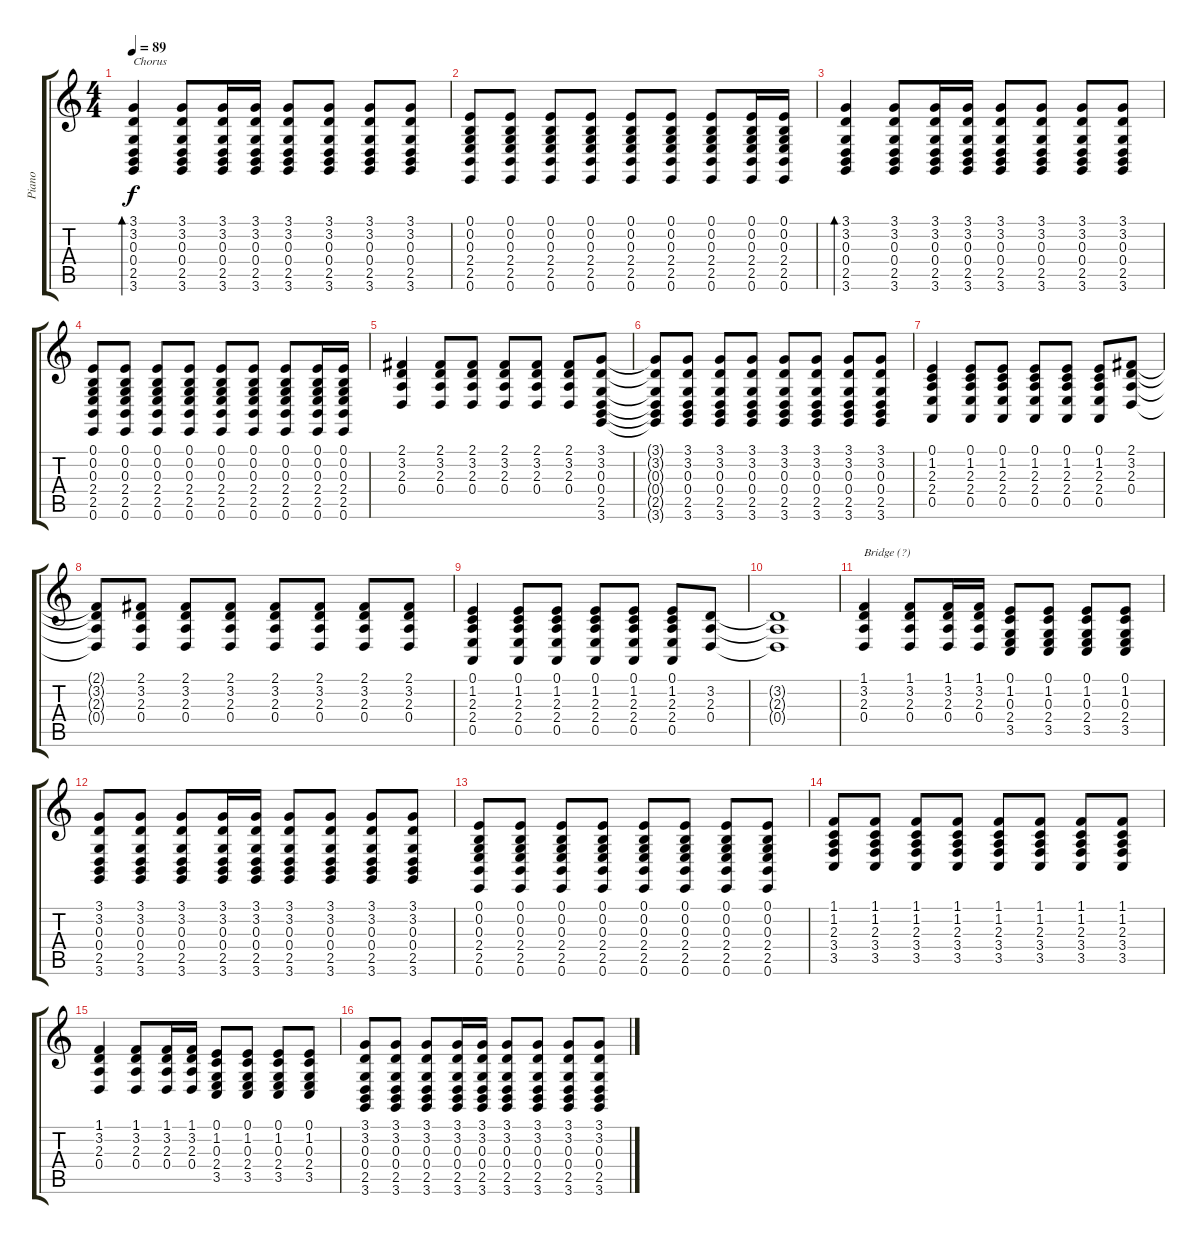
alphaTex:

\track ("Piano" "Piano") {instrument brightacousticpiano}
\staff {score tabs}
\tuning (E4 B3 G3 D3 A2 E2) {hide}
\ts (4 4)
\tempo 89
\clef g2
\ks c
(3.1 3.2 0.3 0.4 2.5 3.6).4{bd 60 txt "Chorus" dy f} (3.1 3.2 0.3 0.4 2.5 3.6).8 (3.1 3.2 0.3 0.4 2.5 3.6).16 (3.1 3.2 0.3 0.4 2.5 3.6).16 (3.1 3.2 0.3 0.4 2.5 3.6).8 (3.1 3.2 0.3 0.4 2.5 3.6).8 (3.1 3.2 0.3 0.4 2.5 3.6).8 (3.1 3.2 0.3 0.4 2.5 3.6).8 |
(0.1 0.2 0.3 2.4 2.5 0.6).8 (0.1 0.2 0.3 2.4 2.5 0.6).8 (0.1 0.2 0.3 2.4 2.5 0.6).8 (0.1 0.2 0.3 2.4 2.5 0.6).8 (0.1 0.2 0.3 2.4 2.5 0.6).8 (0.1 0.2 0.3 2.4 2.5 0.6).8 (0.1 0.2 0.3 2.4 2.5 0.6).8 (0.1 0.2 0.3 2.4 2.5 0.6).16 (0.1 0.2 0.3 2.4 2.5 0.6).16 |
(3.1 3.2 0.3 0.4 2.5 3.6).4{bd 60} (3.1 3.2 0.3 0.4 2.5 3.6).8 (3.1 3.2 0.3 0.4 2.5 3.6).16 (3.1 3.2 0.3 0.4 2.5 3.6).16 (3.1 3.2 0.3 0.4 2.5 3.6).8 (3.1 3.2 0.3 0.4 2.5 3.6).8 (3.1 3.2 0.3 0.4 2.5 3.6).8 (3.1 3.2 0.3 0.4 2.5 3.6).8 |
(0.1 0.2 0.3 2.4 2.5 0.6).8 (0.1 0.2 0.3 2.4 2.5 0.6).8 (0.1 0.2 0.3 2.4 2.5 0.6).8 (0.1 0.2 0.3 2.4 2.5 0.6).8 (0.1 0.2 0.3 2.4 2.5 0.6).8 (0.1 0.2 0.3 2.4 2.5 0.6).8 (0.1 0.2 0.3 2.4 2.5 0.6).8 (0.1 0.2 0.3 2.4 2.5 0.6).16 (0.1 0.2 0.3 2.4 2.5 0.6).16 |
(2.1 3.2 2.3 0.4).4 (2.1 3.2 2.3 0.4).8 (2.1 3.2 2.3 0.4).8 (2.1 3.2 2.3 0.4).8 (2.1 3.2 2.3 0.4).8 (2.1 3.2 2.3 0.4).8 (3.1 3.2 0.3 0.4 2.5 3.6).8 |
(3.1{t} 3.2{t} 0.3{t} 0.4{t} 2.5{t} 3.6{t}).8 (3.1 3.2 0.3 0.4 2.5 3.6).8 (3.1 3.2 0.3 0.4 2.5 3.6).8 (3.1 3.2 0.3 0.4 2.5 3.6).8 (3.1 3.2 0.3 0.4 2.5 3.6).8 (3.1 3.2 0.3 0.4 2.5 3.6).8 (3.1 3.2 0.3 0.4 2.5 3.6).8 (3.1 3.2 0.3 0.4 2.5 3.6).8 |
(0.1 1.2 2.3 2.4 0.5).4 (0.1 1.2 2.3 2.4 0.5).8 (0.1 1.2 2.3 2.4 0.5).8 (0.1 1.2 2.3 2.4 0.5).8 (0.1 1.2 2.3 2.4 0.5).8 (0.1 1.2 2.3 2.4 0.5).8 (2.1 3.2 2.3 0.4).8 |
(2.1{t} 3.2{t} 2.3{t} 0.4{t}).8 (2.1 3.2 2.3 0.4).8 (2.1 3.2 2.3 0.4).8 (2.1 3.2 2.3 0.4).8 (2.1 3.2 2.3 0.4).8 (2.1 3.2 2.3 0.4).8 (2.1 3.2 2.3 0.4).8 (2.1 3.2 2.3 0.4).8 |
(0.1 1.2 2.3 2.4 0.5).4 (0.1 1.2 2.3 2.4 0.5).8 (0.1 1.2 2.3 2.4 0.5).8 (0.1 1.2 2.3 2.4 0.5).8 (0.1 1.2 2.3 2.4 0.5).8 (0.1 1.2 2.3 2.4 0.5).8 (3.2 2.3 0.4).8 |
(3.2{t} 2.3{t} 0.4{t}).1 |
(1.1 3.2 2.3 0.4).4{txt "Bridge (?)"} (1.1 3.2 2.3 0.4).8 (1.1 3.2 2.3 0.4).16 (1.1 3.2 2.3 0.4).16 (0.1 1.2 0.3 2.4 3.5).8 (0.1 1.2 0.3 2.4 3.5).8 (0.1 1.2 0.3 2.4 3.5).8 (0.1 1.2 0.3 2.4 3.5).8 |
(3.1 3.2 0.3 0.4 2.5 3.6).8 (3.1 3.2 0.3 0.4 2.5 3.6).8 (3.1 3.2 0.3 0.4 2.5 3.6).8 (3.1 3.2 0.3 0.4 2.5 3.6).16 (3.1 3.2 0.3 0.4 2.5 3.6).16 (3.1 3.2 0.3 0.4 2.5 3.6).8 (3.1 3.2 0.3 0.4 2.5 3.6).8 (3.1 3.2 0.3 0.4 2.5 3.6).8 (3.1 3.2 0.3 0.4 2.5 3.6).8 |
(0.1 0.2 0.3 2.4 2.5 0.6).8 (0.1 0.2 0.3 2.4 2.5 0.6).8 (0.1 0.2 0.3 2.4 2.5 0.6).8 (0.1 0.2 0.3 2.4 2.5 0.6).8 (0.1 0.2 0.3 2.4 2.5 0.6).8 (0.1 0.2 0.3 2.4 2.5 0.6).8 (0.1 0.2 0.3 2.4 2.5 0.6).8 (0.1 0.2 0.3 2.4 2.5 0.6).8 |
(1.1 1.2 2.3 3.4 3.5).8 (1.1 1.2 2.3 3.4 3.5).8 (1.1 1.2 2.3 3.4 3.5).8 (1.1 1.2 2.3 3.4 3.5).8 (1.1 1.2 2.3 3.4 3.5).8 (1.1 1.2 2.3 3.4 3.5).8 (1.1 1.2 2.3 3.4 3.5).8 (1.1 1.2 2.3 3.4 3.5).8 |
(1.1 3.2 2.3 0.4).4 (1.1 3.2 2.3 0.4).8 (1.1 3.2 2.3 0.4).16 (1.1 3.2 2.3 0.4).16 (0.1 1.2 0.3 2.4 3.5).8 (0.1 1.2 0.3 2.4 3.5).8 (0.1 1.2 0.3 2.4 3.5).8 (0.1 1.2 0.3 2.4 3.5).8 |
(3.1 3.2 0.3 0.4 2.5 3.6).8 (3.1 3.2 0.3 0.4 2.5 3.6).8 (3.1 3.2 0.3 0.4 2.5 3.6).8 (3.1 3.2 0.3 0.4 2.5 3.6).16 (3.1 3.2 0.3 0.4 2.5 3.6).16 (3.1 3.2 0.3 0.4 2.5 3.6).8 (3.1 3.2 0.3 0.4 2.5 3.6).8 (3.1 3.2 0.3 0.4 2.5 3.6).8 (3.1 3.2 0.3 0.4 2.5 3.6).8
